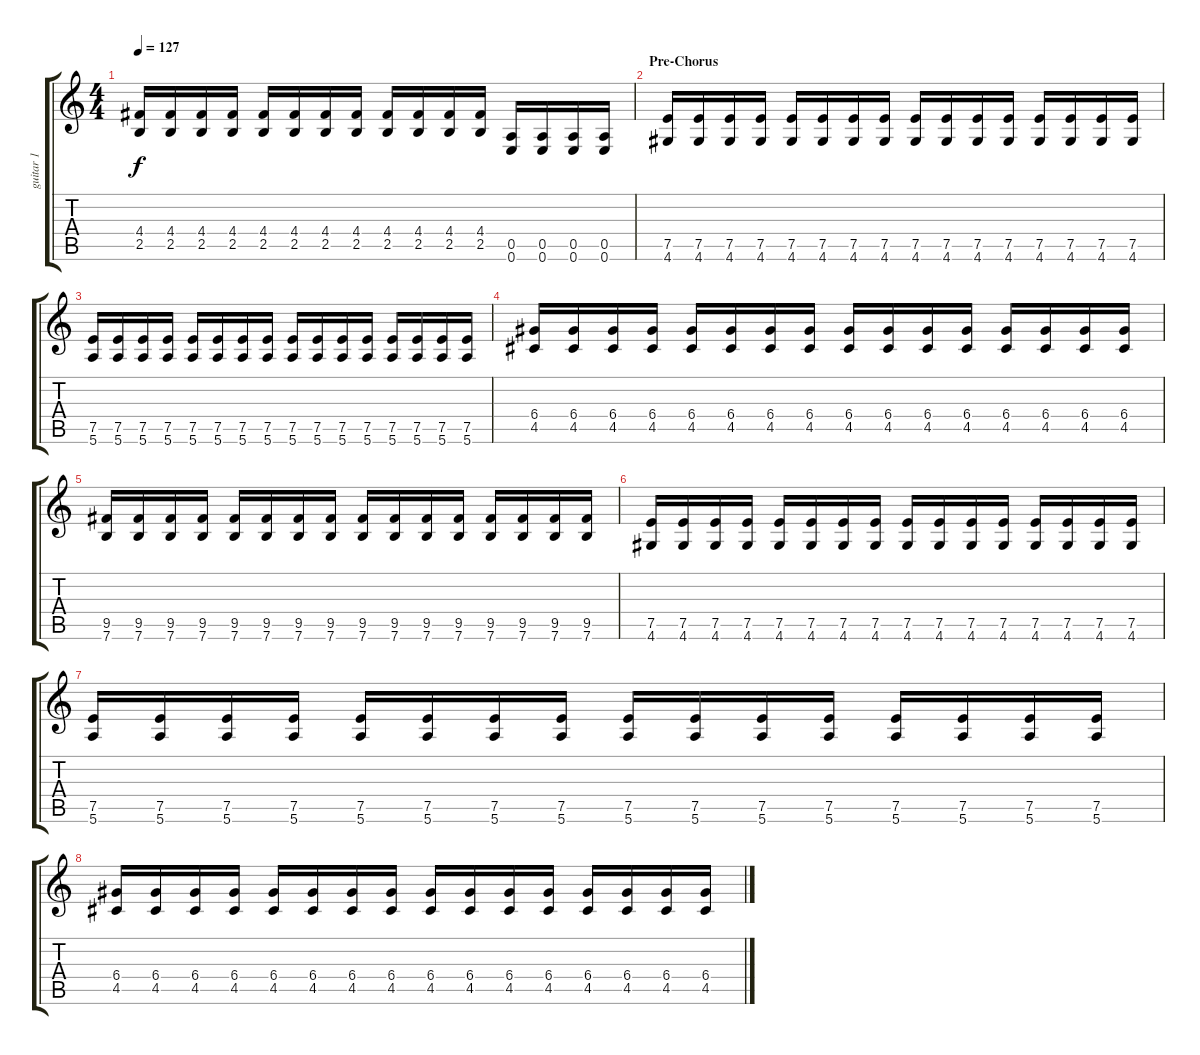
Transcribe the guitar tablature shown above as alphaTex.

\track (" guitar 1 (Ray Toro)" " guitar 1 ") {instrument distortionguitar}
\staff {score tabs}
\tuning (E4 B3 G3 D3 A2 E2) {hide}
\ts (4 4)
\tempo 127
\clef g2
\ks c
(4.4 2.5).16{dy f} (4.4 2.5).16 (4.4 2.5).16 (4.4 2.5).16 (4.4 2.5).16 (4.4 2.5).16 (4.4 2.5).16 (4.4 2.5).16 (4.4 2.5).16 (4.4 2.5).16 (4.4 2.5).16 (4.4 2.5).16 (0.5 0.6).16{volume 12 instrument overdrivenguitar} (0.5 0.6).16 (0.5 0.6).16 (0.5 0.6).16 |
\section ("" "Pre-Chorus")
(7.5 4.6).16{volume 11 instrument distortionguitar} (7.5 4.6).16 (7.5 4.6).16 (7.5 4.6).16 (7.5 4.6).16 (7.5 4.6).16 (7.5 4.6).16 (7.5 4.6).16 (7.5 4.6).16 (7.5 4.6).16 (7.5 4.6).16 (7.5 4.6).16 (7.5 4.6).16 (7.5 4.6).16 (7.5 4.6).16 (7.5 4.6).16 |
(7.5 5.6).16 (7.5 5.6).16 (7.5 5.6).16 (7.5 5.6).16 (7.5 5.6).16 (7.5 5.6).16 (7.5 5.6).16 (7.5 5.6).16 (7.5 5.6).16 (7.5 5.6).16 (7.5 5.6).16 (7.5 5.6).16 (7.5 5.6).16 (7.5 5.6).16 (7.5 5.6).16 (7.5 5.6).16 |
(6.4 4.5).16 (6.4 4.5).16 (6.4 4.5).16 (6.4 4.5).16 (6.4 4.5).16 (6.4 4.5).16 (6.4 4.5).16 (6.4 4.5).16 (6.4 4.5).16 (6.4 4.5).16 (6.4 4.5).16 (6.4 4.5).16 (6.4 4.5).16 (6.4 4.5).16 (6.4 4.5).16 (6.4 4.5).16 |
(9.5 7.6).16 (9.5 7.6).16 (9.5 7.6).16 (9.5 7.6).16 (9.5 7.6).16 (9.5 7.6).16 (9.5 7.6).16 (9.5 7.6).16 (9.5 7.6).16 (9.5 7.6).16 (9.5 7.6).16 (9.5 7.6).16 (9.5 7.6).16 (9.5 7.6).16 (9.5 7.6).16 (9.5 7.6).16 |
(7.5 4.6).16 (7.5 4.6).16 (7.5 4.6).16 (7.5 4.6).16 (7.5 4.6).16 (7.5 4.6).16 (7.5 4.6).16 (7.5 4.6).16 (7.5 4.6).16 (7.5 4.6).16 (7.5 4.6).16 (7.5 4.6).16 (7.5 4.6).16 (7.5 4.6).16 (7.5 4.6).16 (7.5 4.6).16 |
(7.5 5.6).16 (7.5 5.6).16 (7.5 5.6).16 (7.5 5.6).16 (7.5 5.6).16 (7.5 5.6).16 (7.5 5.6).16 (7.5 5.6).16 (7.5 5.6).16 (7.5 5.6).16 (7.5 5.6).16 (7.5 5.6).16 (7.5 5.6).16 (7.5 5.6).16 (7.5 5.6).16 (7.5 5.6).16 |
(6.4 4.5).16 (6.4 4.5).16 (6.4 4.5).16 (6.4 4.5).16 (6.4 4.5).16 (6.4 4.5).16 (6.4 4.5).16 (6.4 4.5).16 (6.4 4.5).16 (6.4 4.5).16 (6.4 4.5).16 (6.4 4.5).16 (6.4 4.5).16 (6.4 4.5).16 (6.4 4.5).16 (6.4 4.5).16
